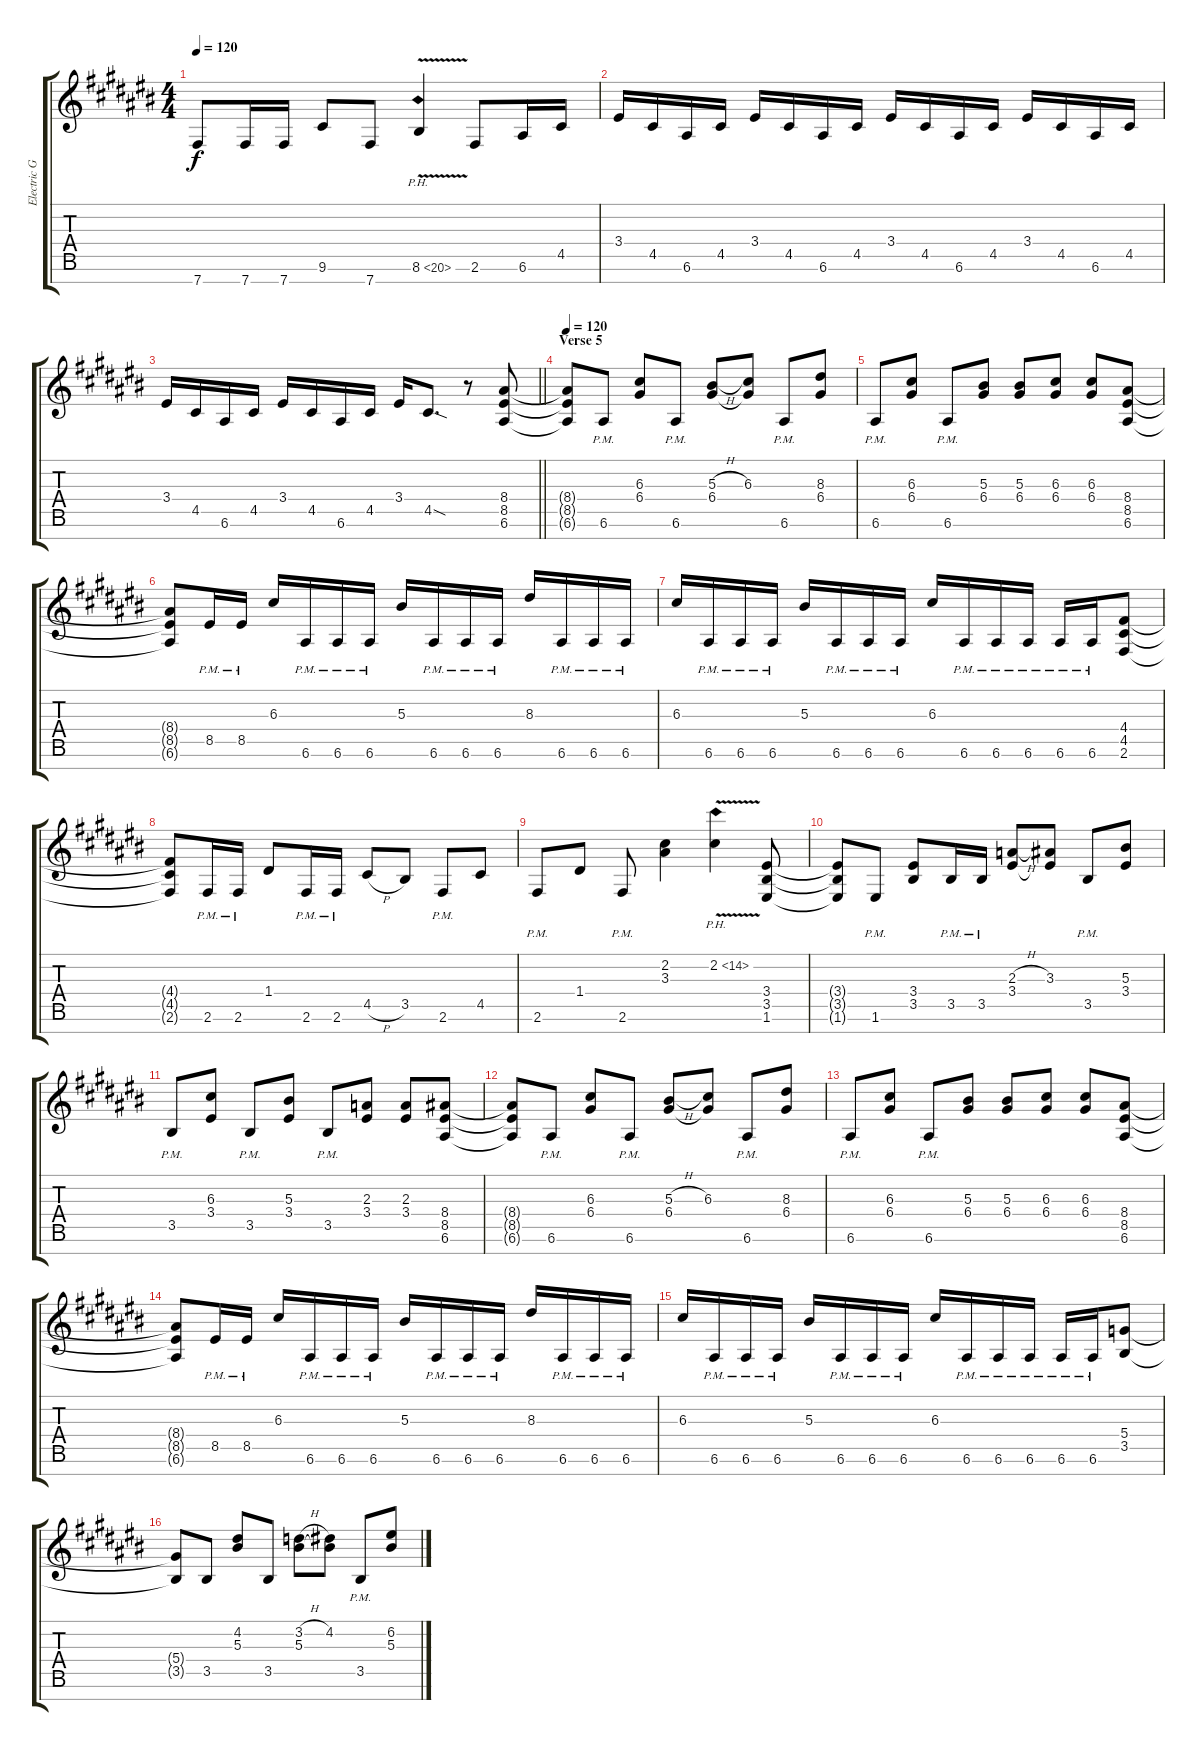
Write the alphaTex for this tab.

\track ("Electric Guitar 3" "Electric G") {instrument distortionguitar}
\staff {score tabs}
\tuning (E4 B3 G3 D3 A2 E2 B1) {hide}
\ts (4 4)
\tempo 120
\clef g2
\ks c#
7.7{t}.8{dy f} 7.7.16 7.7.16 9.6.8 7.7.8 8.6{ph 12 v}.4 2.6.8 6.6.16 4.5.16 |
3.4.16 4.5.16 6.6.16 4.5.16 3.4.16 4.5.16 6.6.16 4.5.16 3.4.16 4.5.16 6.6.16 4.5.16 3.4.16 4.5.16 6.6.16 4.5.16 |
\barLineRight lightlight
3.4.16 4.5.16 6.6.16 4.5.16 3.4.16 4.5.16 6.6.16 4.5.16 3.4.16 4.5{sod}.8{d} r.8 (8.4 8.5 6.6).8 |
\section ("" "Verse 5")
\tempo 120
(8.4{t} 8.5{t} 6.6{t}).8 6.6{pm}.8 (6.3 6.4).8 6.6{pm}.8 (5.3{h} 6.4).8 (6.3 6.4{t}).8 6.6{pm}.8 (8.3 6.4).8 |
6.6{pm}.8 (6.3 6.4).8 6.6{pm}.8 (5.3 6.4).8 (5.3 6.4).8 (6.3 6.4).8 (6.3 6.4).8 (8.4 8.5 6.6).8 |
(8.4{t} 8.5{t} 6.6{t}).8 8.5{pm}.16 8.5{pm}.16 6.3.16 6.6{pm}.16 6.6{pm}.16 6.6{pm}.16 5.3.16 6.6{pm}.16 6.6{pm}.16 6.6{pm}.16 8.3.16 6.6{pm}.16 6.6{pm}.16 6.6{pm}.16 |
6.3.16 6.6{pm}.16 6.6{pm}.16 6.6{pm}.16 5.3.16 6.6{pm}.16 6.6{pm}.16 6.6{pm}.16 6.3.16 6.6{pm}.16 6.6{pm}.16 6.6{pm}.16 6.6{pm}.16 6.6{pm}.16 (4.4 4.5 2.6).8 |
(4.4{t} 4.5{t} 2.6{t}).8 2.6{pm}.16 2.6{pm}.16 1.4.8 2.6{pm}.16 2.6{pm}.16 4.5{h}.8 3.5.8 2.6{pm}.8 4.5.8 |
2.6{pm}.8 1.4.8 2.6{pm}.8 (2.2 3.3).4 2.2{ph 12 v}.4 (3.4 3.5 1.6).8 |
(3.4{t} 3.5{t} 1.6{t}).8 1.6{pm}.8 (3.4 3.5).8 3.5{pm}.16 3.5{pm}.16 (2.3{h} 3.4).8 (3.3 3.4{t}).8 3.5{pm}.8 (5.3 3.4).8 |
3.5{pm}.8 (6.3 3.4).8 3.5{pm}.8 (5.3 3.4).8 3.5{pm}.8 (2.3 3.4).8 (2.3 3.4).8 (8.4 8.5 6.6).8 |
(8.4{t} 8.5{t} 6.6{t}).8 6.6{pm}.8 (6.3 6.4).8 6.6{pm}.8 (5.3{h} 6.4).8 (6.3 6.4{t}).8 6.6{pm}.8 (8.3 6.4).8 |
6.6{pm}.8 (6.3 6.4).8 6.6{pm}.8 (5.3 6.4).8 (5.3 6.4).8 (6.3 6.4).8 (6.3 6.4).8 (8.4 8.5 6.6).8 |
(8.4{t} 8.5{t} 6.6{t}).8 8.5{pm}.16 8.5{pm}.16 6.3.16 6.6{pm}.16 6.6{pm}.16 6.6{pm}.16 5.3.16 6.6{pm}.16 6.6{pm}.16 6.6{pm}.16 8.3.16 6.6{pm}.16 6.6{pm}.16 6.6{pm}.16 |
6.3.16 6.6{pm}.16 6.6{pm}.16 6.6{pm}.16 5.3.16 6.6{pm}.16 6.6{pm}.16 6.6{pm}.16 6.3.16 6.6{pm}.16 6.6{pm}.16 6.6{pm}.16 6.6{pm}.16 6.6{pm}.16 (5.4 3.5).8 |
(5.4{t} 3.5{t}).8 3.5.8 (4.2 5.3).8 3.5.8 (3.2{h} 5.3).8 (4.2 5.3{t}).8 3.5{pm}.8 (6.2 5.3).8
